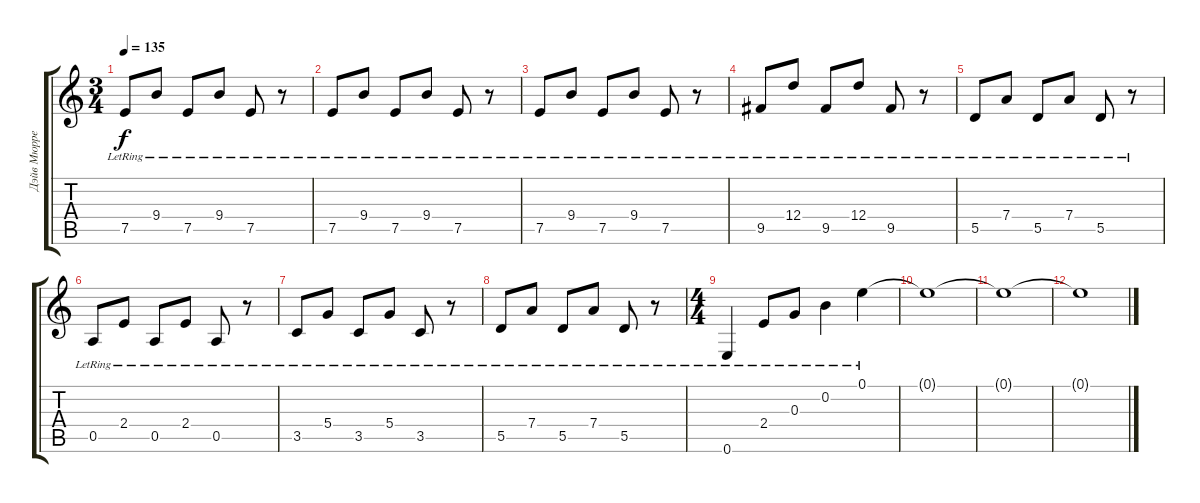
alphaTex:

\track ("Дэйв Мюррей" "Дэйв Мюрре") {instrument electricguitarclean}
\staff {score tabs}
\tuning (E4 B3 G3 D3 A2 E2) {hide}
\ts (3 4)
\tempo 135
\clef g2
\ks c
7.5{lr}.8{dy f} 9.4{lr}.8 7.5{lr}.8 9.4{lr}.8 7.5{lr}.8 r.8 |
7.5{lr}.8 9.4{lr}.8 7.5{lr}.8 9.4{lr}.8 7.5{lr}.8 r.8 |
7.5{lr}.8 9.4{lr}.8 7.5{lr}.8 9.4{lr}.8 7.5{lr}.8 r.8 |
9.5{lr}.8 12.4{lr}.8 9.5{lr}.8 12.4{lr}.8 9.5{lr}.8 r.8 |
5.5{lr}.8 7.4{lr}.8 5.5{lr}.8 7.4{lr}.8 5.5{lr}.8 r.8 |
0.5{lr}.8 2.4{lr}.8 0.5{lr}.8 2.4{lr}.8 0.5{lr}.8 r.8 |
3.5{lr}.8 5.4{lr}.8 3.5{lr}.8 5.4{lr}.8 3.5{lr}.8 r.8 |
5.5{lr}.8 7.4{lr}.8 5.5{lr}.8 7.4{lr}.8 5.5{lr}.8 r.8 |
\ts (4 4)
0.6{lr}.4 2.4{lr}.8 0.3{lr}.8 0.2{lr}.4 0.1{lr}.4 |
0.1{t}.1 |
0.1{t}.1 |
0.1{t}.1
